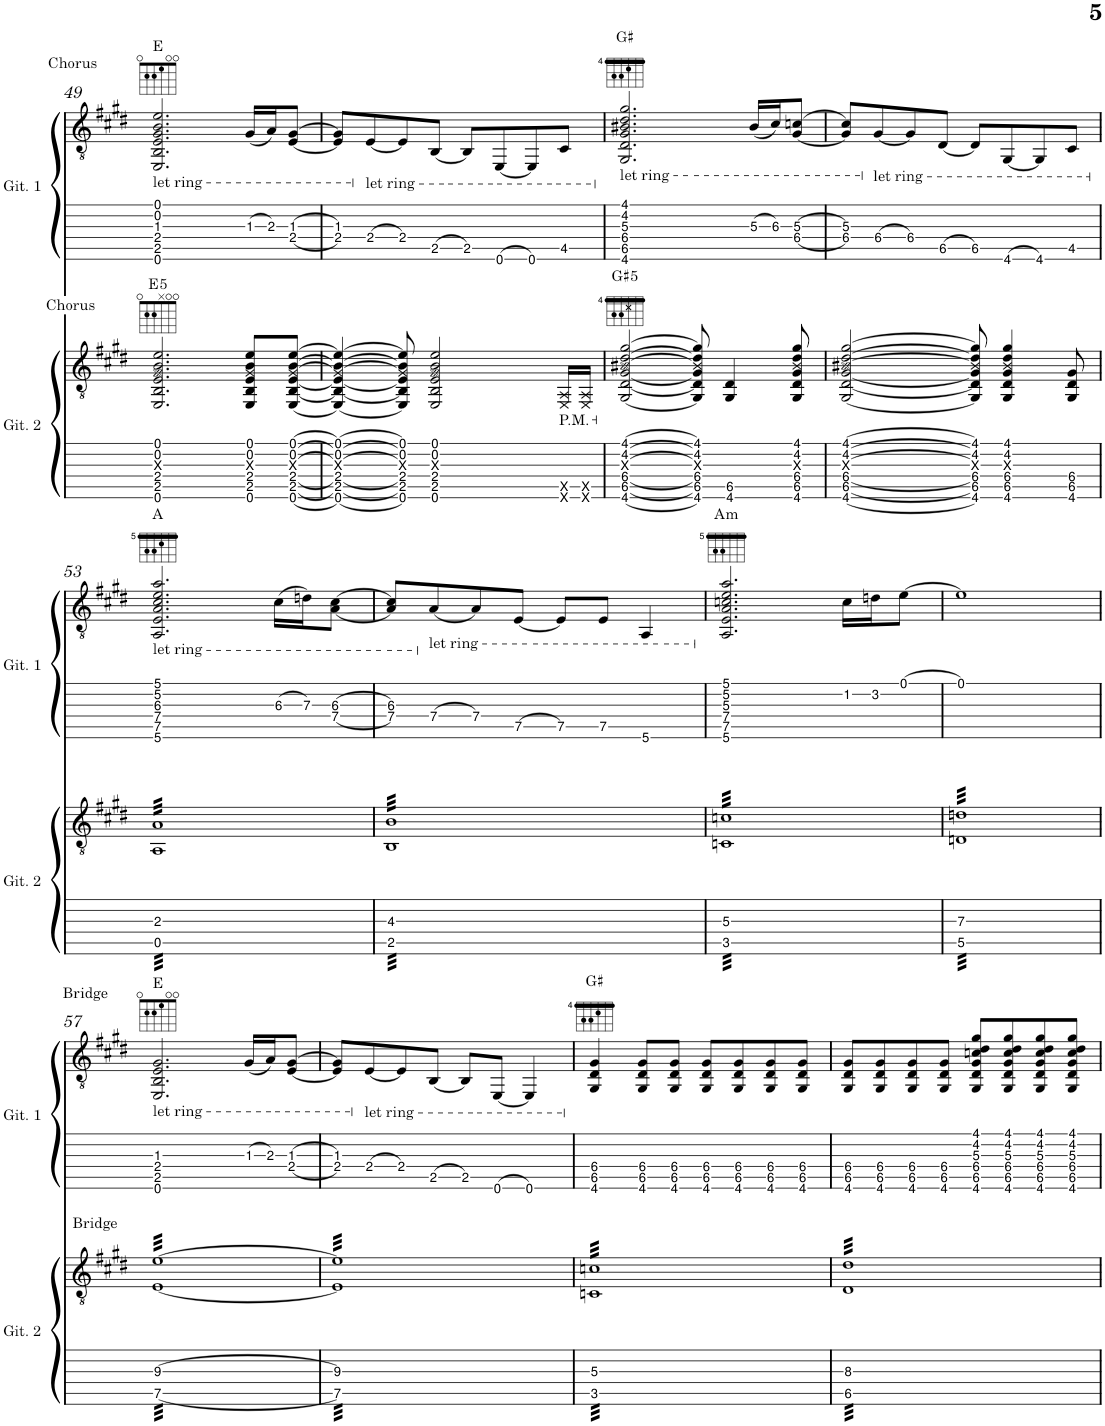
**kern	**kern	**harte	**kern	**kern	**harte
*part2	*part2	*part2	*part1	*part1	*part1
*staff4	*staff3	*	*staff2	*staff1	*
*I"Guitar 2	*	*	*I"Guitar 1	*	*
*I'Git. 2	*	*	*I'Git. 1	*	*
!!LO:PB:g=z
*	*clefGv2	*	*	*clefGv2	*
*k[f#c#g#d#]	*k[f#c#g#d#]	*	*k[f#c#g#d#]	*k[f#c#g#d#]	*
*M4/4	*M4/4	*	*M4/4	*M4/4	*
=49	=49	=49	=49	=49	=49
!	!	!	!	!LO:TX:a:t=Chorus	!
!	!	!	!	!LO:TX:b:t=let ring	!
!	!LO:TX:a:t=Chorus	!LO:H:kt=5	!	!	!
2.EE 2.BB 2.E 2.G# 2.B 2.e	2.EE/ 2.BB/ 2.E/ 2.G#/ 2.B/ 2.e/	E:(1,5)	2.EE 2.BB 2.E 2.G# 2.B 2.e	2.EE/ 2.BB/ 2.E/ 2.G#/ 2.B/ 2.e/	E:maj
8EE\ 8BB\ 8E\ 8G#\ 8B\ 8e\L	8EE/ 8BB/ 8E/ 8G#/ 8B/ 8e/L	.	16G#LL	(16G#/LL	.
.	.	.	16AJ	16A/J)	.
[8EE\ [8BB\ [8E\ [8G#\ [8B\ [8e\J	[8EE/ [8BB/ [8E/ [8G#/ [8B/ [8e/J	.	[8E\ [8G#\J	[8E/ [8G#/J	.
=50	=50	=50	=50	=50	=50
4EE_ 4BB_ 4E_ 4G#_ 4B_ 4e_	4EE/_ 4BB/_ 4E/_ 4G#/_ 4B/_ 4e/_	.	8E]\ 8G#]\L	8E/] 8G#/]L	.
!	!	!	!	!LO:TX:b:t=let ring	!
.	.	.	[8EJ	[8E/	.
8EE] 8BB] 8E] 8G#] 8B] 8e]	8EE/] 8BB/] 8E/] 8G#/] 8B/] 8e/]	.	8EL]	8E/]	.
2EE 2BB 2E 2G# 2B 2e	2EE/ 2BB/ 2E/ 2G#/ 2B/ 2e/	.	[8BBJ	[8BB/J	.
.	.	.	8BBL]	8BB/L]	.
.	.	.	[8EEJ	[8EE/	.
.	.	.	8EEL]	8EE/]	.
!	!LO:TX:b:t=P.M.	!	!	!	!
16EE\ 16AA\LL	16EE/ 16AA/LL	.	8C#J	8C#/J	.
16EE\ 16AA\JJ	16EE/ 16AA/JJ	.	.	.	.
=51	=51	=51	=51	=51	=51
!	!	!LO:H:kt=5	!	!LO:TX:b:t=let ring	!
[2GG# [2D# [2G# [2B#X [2d# [2g#	[2GG#/ [2D#/ [2G#/ [2B#X/ [2d#/ [2g#/	G#:(1,5)	2.GG# 2.D# 2.G# 2.B#X 2.d# 2.g#	2.GG#/ 2.D#/ 2.G#/ 2.B#X/ 2.d#/ 2.g#/	G#:maj
8GG#] 8D#] 8G#] 8B#X] 8d#] 8g#]	8GG#/] 8D#/] 8G#/] 8B#/] 8d#/] 8g#/]	.	.	.	.
4GG# 4D#	4GG#/ 4D#/	.	.	.	.
.	.	.	16B#LL	(16B#/LL	.
.	.	.	16c#J	16c#/J)	.
8GG# 8D# 8G# 8B# 8d# 8g#	8GG#/ 8D#/ 8G#/ 8B#/ 8d#/ 8g#/	.	[8G#\ [8cn\J	[8G#/ [8cn/J	.
=52	=52	=52	=52	=52	=52
[2GG# [2D# [2G# [2B#X [2d# [2g#	[2GG#/ [2D#/ [2G#/ [2B#X/ [2d#/ [2g#/	.	8G#]\ 8c]\L	8G#/] 8c/]L	.
!	!	!	!	!LO:TX:b:t=let ring	!
.	.	.	[8G#J	[8G#/	.
.	.	.	8G#L]	8G#/]	.
.	.	.	[8D#J	[8D#/J	.
8GG#] 8D#] 8G#] 8B#] 8d#] 8g#]	8GG#/] 8D#/] 8G#/] 8B#/] 8d#/] 8g#/]	.	8D#L]	8D#/L]	.
4GG# 4D# 4G# 4B# 4d# 4g#	4GG#/ 4D#/ 4G#/ 4B#/ 4d#/ 4g#/	.	[8GG#J	[8GG#/	.
.	.	.	8GG#L]	8GG#/]	.
8GG# 8D# 8G#	8GG#/ 8D#/ 8G#/	.	8C#J	8C#/J	.
!!LO:LB:g=z
=53	=53	=53	=53	=53	=53
!	!	!	!	!LO:TX:b:t=let ring	!
*tremolo	*	*	*	*	*
*	*tremolo	*	*	*	*
32AA 32ALLL	32AA 32ALLL	.	2.AA 2.E 2.A 2.c# 2.e 2.a	2.AA/ 2.E/ 2.A/ 2.c#/ 2.e/ 2.a/	A:maj
32AA 32A	32AA 32A	.	.	.	.
32AA 32A	32AA 32A	.	.	.	.
32AA 32A	32AA 32A	.	.	.	.
32AA 32A	32AA 32A	.	.	.	.
32AA 32A	32AA 32A	.	.	.	.
32AA 32A	32AA 32A	.	.	.	.
32AA 32A	32AA 32A	.	.	.	.
32AA 32A	32AA 32A	.	.	.	.
32AA 32A	32AA 32A	.	.	.	.
32AA 32A	32AA 32A	.	.	.	.
32AA 32A	32AA 32A	.	.	.	.
32AA 32A	32AA 32A	.	.	.	.
32AA 32A	32AA 32A	.	.	.	.
32AA 32A	32AA 32A	.	.	.	.
32AA 32A	32AA 32A	.	.	.	.
32AA 32A	32AA 32A	.	.	.	.
32AA 32A	32AA 32A	.	.	.	.
32AA 32A	32AA 32A	.	.	.	.
32AA 32A	32AA 32A	.	.	.	.
32AA 32A	32AA 32A	.	.	.	.
32AA 32A	32AA 32A	.	.	.	.
32AA 32A	32AA 32A	.	.	.	.
32AA 32A	32AA 32A	.	.	.	.
32AA 32A	32AA 32A	.	16c#LL	(16c#\LL	.
32AA 32A	32AA 32A	.	.	.	.
32AA 32A	32AA 32A	.	16dnJ	16dn\J)	.
32AA 32A	32AA 32A	.	.	.	.
32AA 32A	32AA 32A	.	[8A\ [8c#\J	[8A\ [8c#\J	.
32AA 32A	32AA 32A	.	.	.	.
32AA 32A	32AA 32A	.	.	.	.
32AA 32AJJJ	32AA 32AJJJ	.	.	.	.
=54	=54	=54	=54	=54	=54
32BB 32BLLL	32BB 32BLLL	.	8A]\ 8c#]\L	8A/] 8c#/]L	.
32BB 32B	32BB 32B	.	.	.	.
32BB 32B	32BB 32B	.	.	.	.
32BB 32B	32BB 32B	.	.	.	.
!	!	!	!	!LO:TX:b:t=let ring	!
32BB 32B	32BB 32B	.	[8AJ	[8A/	.
32BB 32B	32BB 32B	.	.	.	.
32BB 32B	32BB 32B	.	.	.	.
32BB 32B	32BB 32B	.	.	.	.
32BB 32B	32BB 32B	.	8AL]	8A/]	.
32BB 32B	32BB 32B	.	.	.	.
32BB 32B	32BB 32B	.	.	.	.
32BB 32B	32BB 32B	.	.	.	.
32BB 32B	32BB 32B	.	[8EJ	[8E/J	.
32BB 32B	32BB 32B	.	.	.	.
32BB 32B	32BB 32B	.	.	.	.
32BB 32B	32BB 32B	.	.	.	.
32BB 32B	32BB 32B	.	8EL]	8E/L]	.
32BB 32B	32BB 32B	.	.	.	.
32BB 32B	32BB 32B	.	.	.	.
32BB 32B	32BB 32B	.	.	.	.
32BB 32B	32BB 32B	.	8EJ	8E/J	.
32BB 32B	32BB 32B	.	.	.	.
32BB 32B	32BB 32B	.	.	.	.
32BB 32B	32BB 32B	.	.	.	.
32BB 32B	32BB 32B	.	4AA	4AA/	.
32BB 32B	32BB 32B	.	.	.	.
32BB 32B	32BB 32B	.	.	.	.
32BB 32B	32BB 32B	.	.	.	.
32BB 32B	32BB 32B	.	.	.	.
32BB 32B	32BB 32B	.	.	.	.
32BB 32B	32BB 32B	.	.	.	.
32BB 32BJJJ	32BB 32BJJJ	.	.	.	.
=55	=55	=55	=55	=55	=55
!	!	!	!	!	!LO:H:kt=m
32C 32cLLL	32Cn 32cnLLL	.	2.AA 2.E 2.A 2.cn 2.e 2.a	2.AA/ 2.E/ 2.A/ 2.cn/ 2.e/ 2.a/	A:min
32C 32c	32Cn 32cn	.	.	.	.
32C 32c	32Cn 32cn	.	.	.	.
32C 32c	32Cn 32cn	.	.	.	.
32C 32c	32Cn 32cn	.	.	.	.
32C 32c	32Cn 32cn	.	.	.	.
32C 32c	32Cn 32cn	.	.	.	.
32C 32c	32Cn 32cn	.	.	.	.
32C 32c	32Cn 32cn	.	.	.	.
32C 32c	32Cn 32cn	.	.	.	.
32C 32c	32Cn 32cn	.	.	.	.
32C 32c	32Cn 32cn	.	.	.	.
32C 32c	32Cn 32cn	.	.	.	.
32C 32c	32Cn 32cn	.	.	.	.
32C 32c	32Cn 32cn	.	.	.	.
32C 32c	32Cn 32cn	.	.	.	.
32C 32c	32Cn 32cn	.	.	.	.
32C 32c	32Cn 32cn	.	.	.	.
32C 32c	32Cn 32cn	.	.	.	.
32C 32c	32Cn 32cn	.	.	.	.
32C 32c	32Cn 32cn	.	.	.	.
32C 32c	32Cn 32cn	.	.	.	.
32C 32c	32Cn 32cn	.	.	.	.
32C 32c	32Cn 32cn	.	.	.	.
32C 32c	32Cn 32cn	.	16cLL	16c\LL	.
32C 32c	32Cn 32cn	.	.	.	.
32C 32c	32Cn 32cn	.	16dJ	16dn\J	.
32C 32c	32Cn 32cn	.	.	.	.
32C 32c	32Cn 32cn	.	[8eJ	[8e\J	.
32C 32c	32Cn 32cn	.	.	.	.
32C 32c	32Cn 32cn	.	.	.	.
32C 32cJJJ	32Cn 32cnJJJ	.	.	.	.
=56	=56	=56	=56	=56	=56
32D 32dLLL	32Dn 32dnLLL	.	1e]	1e]	.
32D 32d	32Dn 32dn	.	.	.	.
32D 32d	32Dn 32dn	.	.	.	.
32D 32d	32Dn 32dn	.	.	.	.
32D 32d	32Dn 32dn	.	.	.	.
32D 32d	32Dn 32dn	.	.	.	.
32D 32d	32Dn 32dn	.	.	.	.
32D 32d	32Dn 32dn	.	.	.	.
32D 32d	32Dn 32dn	.	.	.	.
32D 32d	32Dn 32dn	.	.	.	.
32D 32d	32Dn 32dn	.	.	.	.
32D 32d	32Dn 32dn	.	.	.	.
32D 32d	32Dn 32dn	.	.	.	.
32D 32d	32Dn 32dn	.	.	.	.
32D 32d	32Dn 32dn	.	.	.	.
32D 32d	32Dn 32dn	.	.	.	.
32D 32d	32Dn 32dn	.	.	.	.
32D 32d	32Dn 32dn	.	.	.	.
32D 32d	32Dn 32dn	.	.	.	.
32D 32d	32Dn 32dn	.	.	.	.
32D 32d	32Dn 32dn	.	.	.	.
32D 32d	32Dn 32dn	.	.	.	.
32D 32d	32Dn 32dn	.	.	.	.
32D 32d	32Dn 32dn	.	.	.	.
32D 32d	32Dn 32dn	.	.	.	.
32D 32d	32Dn 32dn	.	.	.	.
32D 32d	32Dn 32dn	.	.	.	.
32D 32d	32Dn 32dn	.	.	.	.
32D 32d	32Dn 32dn	.	.	.	.
32D 32d	32Dn 32dn	.	.	.	.
32D 32d	32Dn 32dn	.	.	.	.
32D 32dJJJ	32Dn 32dnJJJ	.	.	.	.
!!LO:LB:g=z
=57	=57	=57	=57	=57	=57
!	!	!	!	!LO:TX:a:t=Bridge	!
!	!	!	!	!LO:TX:b:t=let ring	!
!	!LO:TX:a:t=Bridge	!	!	!	!
[32E [32eLLL	[32E [32eLLL	.	2.EE 2.BB 2.E 2.G#	2.EE/ 2.BB/ 2.E/ 2.G#/	E:maj
32E 32e	32E 32e	.	.	.	.
32E 32e	32E 32e	.	.	.	.
32E 32e	32E 32e	.	.	.	.
32E 32e	32E 32e	.	.	.	.
32E 32e	32E 32e	.	.	.	.
32E 32e	32E 32e	.	.	.	.
32E 32e	32E 32e	.	.	.	.
32E 32e	32E 32e	.	.	.	.
32E 32e	32E 32e	.	.	.	.
32E 32e	32E 32e	.	.	.	.
32E 32e	32E 32e	.	.	.	.
32E 32e	32E 32e	.	.	.	.
32E 32e	32E 32e	.	.	.	.
32E 32e	32E 32e	.	.	.	.
32E 32e	32E 32e	.	.	.	.
32E 32e	32E 32e	.	.	.	.
32E 32e	32E 32e	.	.	.	.
32E 32e	32E 32e	.	.	.	.
32E 32e	32E 32e	.	.	.	.
32E 32e	32E 32e	.	.	.	.
32E 32e	32E 32e	.	.	.	.
32E 32e	32E 32e	.	.	.	.
32E 32e	32E 32e	.	.	.	.
32E 32e	32E 32e	.	16G#LL	(16G#/LL	.
32E 32e	32E 32e	.	.	.	.
32E 32e	32E 32e	.	16AJ	16A/J)	.
32E 32e	32E 32e	.	.	.	.
32E 32e	32E 32e	.	[8E\ [8G#\J	[8E/ [8G#/J	.
32E 32e	32E 32e	.	.	.	.
32E 32e	32E 32e	.	.	.	.
32E 32eJJJ	32E 32eJJJ	.	.	.	.
=58	=58	=58	=58	=58	=58
32E] 32e]LLL	32E] 32e]LLL	.	8E]\ 8G#]\L	8E/] 8G#/]L	.
32E 32e	32E 32e	.	.	.	.
32E 32e	32E 32e	.	.	.	.
32E 32e	32E 32e	.	.	.	.
!	!	!	!	!LO:TX:b:t=let ring	!
32E 32e	32E 32e	.	[8EJ	[8E/	.
32E 32e	32E 32e	.	.	.	.
32E 32e	32E 32e	.	.	.	.
32E 32e	32E 32e	.	.	.	.
32E 32e	32E 32e	.	8EL]	8E/]	.
32E 32e	32E 32e	.	.	.	.
32E 32e	32E 32e	.	.	.	.
32E 32e	32E 32e	.	.	.	.
32E 32e	32E 32e	.	[8BBJ	[8BB/J	.
32E 32e	32E 32e	.	.	.	.
32E 32e	32E 32e	.	.	.	.
32E 32e	32E 32e	.	.	.	.
32E 32e	32E 32e	.	8BBL]	8BB/L]	.
32E 32e	32E 32e	.	.	.	.
32E 32e	32E 32e	.	.	.	.
32E 32e	32E 32e	.	.	.	.
32E 32e	32E 32e	.	[8EEJ	[8EE/J	.
32E 32e	32E 32e	.	.	.	.
32E 32e	32E 32e	.	.	.	.
32E 32e	32E 32e	.	.	.	.
32E 32e	32E 32e	.	4EE]	4EE/]	.
32E 32e	32E 32e	.	.	.	.
32E 32e	32E 32e	.	.	.	.
32E 32e	32E 32e	.	.	.	.
32E 32e	32E 32e	.	.	.	.
32E 32e	32E 32e	.	.	.	.
32E 32e	32E 32e	.	.	.	.
32E 32eJJJ	32E 32eJJJ	.	.	.	.
=59	=59	=59	=59	=59	=59
32C 32cLLL	32Cn 32cnLLL	.	4GG# 4D# 4G#	4GG#/ 4D#/ 4G#/	G#:maj
32C 32c	32Cn 32cn	.	.	.	.
32C 32c	32Cn 32cn	.	.	.	.
32C 32c	32Cn 32cn	.	.	.	.
32C 32c	32Cn 32cn	.	.	.	.
32C 32c	32Cn 32cn	.	.	.	.
32C 32c	32Cn 32cn	.	.	.	.
32C 32c	32Cn 32cn	.	.	.	.
32C 32c	32Cn 32cn	.	8GG#\ 8D#\ 8G#\L	8GG#/ 8D#/ 8G#/L	.
32C 32c	32Cn 32cn	.	.	.	.
32C 32c	32Cn 32cn	.	.	.	.
32C 32c	32Cn 32cn	.	.	.	.
32C 32c	32Cn 32cn	.	8GG#\ 8D#\ 8G#\J	8GG#/ 8D#/ 8G#/J	.
32C 32c	32Cn 32cn	.	.	.	.
32C 32c	32Cn 32cn	.	.	.	.
32C 32c	32Cn 32cn	.	.	.	.
32C 32c	32Cn 32cn	.	8GG#\ 8D#\ 8G#\L	8GG#/ 8D#/ 8G#/L	.
32C 32c	32Cn 32cn	.	.	.	.
32C 32c	32Cn 32cn	.	.	.	.
32C 32c	32Cn 32cn	.	.	.	.
32C 32c	32Cn 32cn	.	8GG#\ 8D#\ 8G#\J	8GG#/ 8D#/ 8G#/	.
32C 32c	32Cn 32cn	.	.	.	.
32C 32c	32Cn 32cn	.	.	.	.
32C 32c	32Cn 32cn	.	.	.	.
32C 32c	32Cn 32cn	.	8GG#\ 8D#\ 8G#\L	8GG#/ 8D#/ 8G#/	.
32C 32c	32Cn 32cn	.	.	.	.
32C 32c	32Cn 32cn	.	.	.	.
32C 32c	32Cn 32cn	.	.	.	.
32C 32c	32Cn 32cn	.	8GG#\ 8D#\ 8G#\J	8GG#/ 8D#/ 8G#/J	.
32C 32c	32Cn 32cn	.	.	.	.
32C 32c	32Cn 32cn	.	.	.	.
32C 32cJJJ	32Cn 32cnJJJ	.	.	.	.
=60	=60	=60	=60	=60	=60
32D# 32d#LLL	32D# 32d#LLL	.	8GG#\ 8D#\ 8G#\L	8GG#/ 8D#/ 8G#/L	.
32D# 32d#	32D# 32d#	.	.	.	.
32D# 32d#	32D# 32d#	.	.	.	.
32D# 32d#	32D# 32d#	.	.	.	.
32D# 32d#	32D# 32d#	.	8GG#\ 8D#\ 8G#\J	8GG#/ 8D#/ 8G#/	.
32D# 32d#	32D# 32d#	.	.	.	.
32D# 32d#	32D# 32d#	.	.	.	.
32D# 32d#	32D# 32d#	.	.	.	.
32D# 32d#	32D# 32d#	.	8GG#\ 8D#\ 8G#\L	8GG#/ 8D#/ 8G#/	.
32D# 32d#	32D# 32d#	.	.	.	.
32D# 32d#	32D# 32d#	.	.	.	.
32D# 32d#	32D# 32d#	.	.	.	.
32D# 32d#	32D# 32d#	.	8GG#\ 8D#\ 8G#\J	8GG#/ 8D#/ 8G#/J	.
32D# 32d#	32D# 32d#	.	.	.	.
32D# 32d#	32D# 32d#	.	.	.	.
32D# 32d#	32D# 32d#	.	.	.	.
32D# 32d#	32D# 32d#	.	8GG#\ 8D#\ 8G#\ 8c\ 8d#\ 8g#\L	8GG#/ 8D#/ 8G#/ 8cn/ 8d#/ 8g#/L	.
32D# 32d#	32D# 32d#	.	.	.	.
32D# 32d#	32D# 32d#	.	.	.	.
32D# 32d#	32D# 32d#	.	.	.	.
32D# 32d#	32D# 32d#	.	8GG#\ 8D#\ 8G#\ 8cn\ 8d#\ 8g#\J	8GG#/ 8D#/ 8G#/ 8c/ 8d#/ 8g#/	.
32D# 32d#	32D# 32d#	.	.	.	.
32D# 32d#	32D# 32d#	.	.	.	.
32D# 32d#	32D# 32d#	.	.	.	.
32D# 32d#	32D# 32d#	.	8GG#\ 8D#\ 8G#\ 8cn\ 8d#\ 8g#\L	8GG#/ 8D#/ 8G#/ 8c/ 8d#/ 8g#/	.
32D# 32d#	32D# 32d#	.	.	.	.
32D# 32d#	32D# 32d#	.	.	.	.
32D# 32d#	32D# 32d#	.	.	.	.
32D# 32d#	32D# 32d#	.	8GG#\ 8D#\ 8G#\ 8cn\ 8d#\ 8g#\J	8GG#/ 8D#/ 8G#/ 8c/ 8d#/ 8g#/J	.
32D# 32d#	32D# 32d#	.	.	.	.
32D# 32d#	32D# 32d#	.	.	.	.
32D# 32d#JJJ	32D# 32d#JJJ	.	.	.	.
*	*Xtremolo	*	*	*	*
*Xtremolo	*	*	*	*	*
=	=	=	=	=	=
*-	*-	*-	*-	*-	*-
